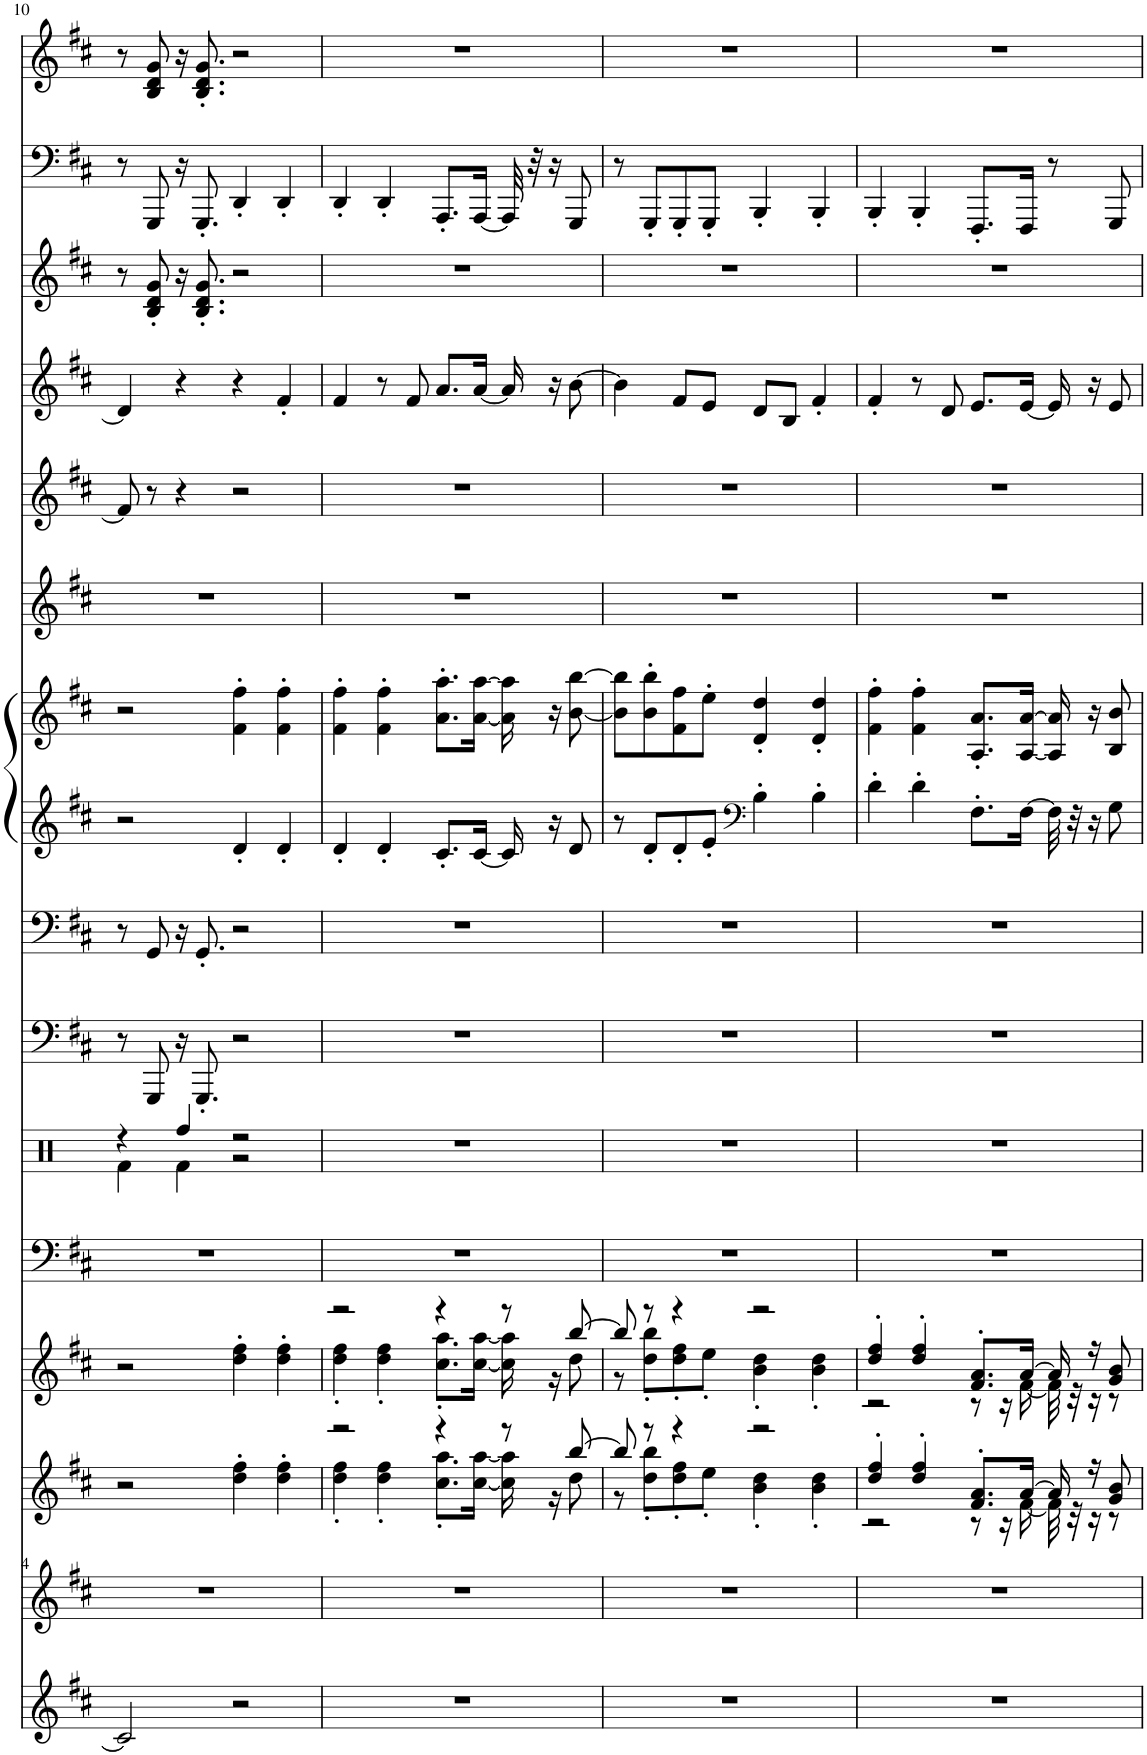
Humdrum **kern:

**kern	**kern	**kern	**kern	**kern	**kern	**kern	**kern	**kern	**kern	**kern	**kern	**kern	**kern	**kern	**kern
*part15	*part14	*part13	*part12	*part11	*part10	*part9	*part8	*part7	*part7	*part6	*part5	*part4	*part3	*part2	*part1
*staff16	*staff15	*staff14	*staff13	*staff12	*staff11	*staff10	*staff9	*staff8	*staff7	*staff6	*staff5	*staff4	*staff3	*staff2	*staff1
*I"Helicopter	*I"Strings 1	*I"Athmosphere	*I"PizzicatoStr.	*I"Rev. Cymbal	*I"Percussion	*I"Bass Lead	*I"Saw Wave	*I"Saw Wave	*	*I"Voice Oohs	*I"Synth Voice	*I"Tenor Sax	*I"Clean Guitar	*I"Synth Bass 2	*I"Saw Wave, aud_mb1349
*	*I'Str	*	*	*	*	*	*	*	*	*I'V	*I'V	*I'T Sax	*	*	*
!!LO:PB:g=z
*clefG2	*clefG2	*clefG2	*clefG2	*clefF4	*clefX	*clefF4	*clefF4	*clefG2	*clefG2	*clefG2	*clefG2	*clefG2	*clefG2	*clefF4	*clefG2
*	*	*	*	*	*	*	*	*	*	*	*	*Trd8c14	*	*	*
*k[f#c#]	*k[f#c#]	*k[f#c#]	*k[f#c#]	*k[f#c#]	*k[]	*k[f#c#]	*k[f#c#]	*k[f#c#]	*k[f#c#]	*k[f#c#]	*k[f#c#]	*k[f#c#]	*k[f#c#]	*k[f#c#]	*k[f#c#]
*M4/4	*M4/4	*M4/4	*M4/4	*M4/4	*M4/4	*M4/4	*M4/4	*M4/4	*M4/4	*M4/4	*M4/4	*M4/4	*M4/4	*M4/4	*M4/4
=10	=10	=10	=10	=10	=10	=10	=10	=10	=10	=10	=10	=10	=10	=10	=10
*	*	*	*	*	*^	*	*	*	*	*	*	*	*	*	*
2cn/]	1r	2r	2r	1r	4r	4Rf\	8r	8r	2r	2r	1r	8f#/]	4d/]	8r	8r	8r
.	.	.	.	.	.	.	8GGG/	8GG/	.	.	.	8r	.	8B/' 8d/' 8g/'	8GGG/	8B/ 8d/ 8g/
.	.	.	.	.	4Rff/	4Rf\	16r	16r	.	.	.	4r	4r	16r	16r	16r
.	.	.	.	.	.	.	8.GGG'/	8.GG'/	.	.	.	.	.	8.B/' 8.d/' 8.g/'	8.GGG'/	8.B/' 8.d/' 8.g/'
2r	.	4dd\' 4ff#\'	4dd\' 4ff#\'	.	2r	2r	2r	2r	4d'/	4f#\' 4ff#\'	.	2r	4r	2r	4DD'/	2r
.	.	4dd\' 4ff#\'	4dd\' 4ff#\'	.	.	.	.	.	4d'/	4f#\' 4ff#\'	.	.	4f#'/	.	4DD'/	.
*	*	*	*	*	*v	*v	*	*	*	*	*	*	*	*	*	*
=11	=11	=11	=11	=11	=11	=11	=11	=11	=11	=11	=11	=11	=11	=11	=11
*	*	*^	*^	*	*	*	*	*	*	*	*	*	*	*	*
1r	1r	2r	4dd\' 4ff#\'	2r	4dd\' 4ff#\'	1r	1r	1r	1r	4d'/	4f#\' 4ff#\'	1r	1r	4f#/	1r	4DD'/	1r
.	.	.	4dd\' 4ff#\'	.	4dd\' 4ff#\'	.	.	.	.	4d'/	4f#\' 4ff#\'	.	.	8r	.	4DD'/	.
.	.	.	.	.	.	.	.	.	.	.	.	.	.	8f#/	.	.	.
.	.	4r	8.cc#\' 8.aa\'L	4r	8.cc#\' 8.aa\'L	.	.	.	.	8.c#'/L	8.a\' 8.aa\'L	.	.	8.a/L	.	8.AAA'/L	.
.	.	.	[16cc#\ [16aa\Jk	.	[16cc#\ [16aa\Jk	.	.	.	.	[16c#/Jk	[16a\ [16aa\Jk	.	.	[16a/Jk	.	[16AAA/Jk	.
.	.	8r	16cc#\] 16aa\]	8r	16cc#\] 16aa\]	.	.	.	.	16c#/]	16a\] 16aa\]	.	.	16a/]	.	32AAA/]	.
.	.	.	.	.	.	.	.	.	.	.	.	.	.	.	.	32r	.
.	.	.	16r	.	16r	.	.	.	.	16r	16r	.	.	16r	.	16r	.
.	.	[8bb/	8dd\	[8bb/	8dd\	.	.	.	.	8d/	[8b\ [8bb\	.	.	[8b\	.	8GGG/	.
=12	=12	=12	=12	=12	=12	=12	=12	=12	=12	=12	=12	=12	=12	=12	=12	=12	=12
1r	1r	8bb/]	8r	8bb/]	8r	1r	1r	1r	1r	8r	8b\] 8bb\]L	1r	1r	4b\]	1r	8r	1r
.	.	8r	8dd\' 8bb\'L	8r	8dd\' 8bb\'L	.	.	.	.	8d'/L	8b\' 8bb\'	.	.	.	.	8GGG'/L	.
.	.	4r	8dd\' 8ff#\'	4r	8dd\' 8ff#\'	.	.	.	.	8d'/	8f#\ 8ff#\	.	.	8f#/L	.	8GGG'/	.
.	.	.	8ee'\J	.	8ee'\J	.	.	.	.	8e'/J	8ee'\J	.	.	8e/J	.	8GGG'/J	.
*	*	*	*	*	*	*	*	*	*	*clefF4	*	*	*	*	*	*	*
.	.	2r	4b\' 4dd\'	2r	4b\' 4dd\'	.	.	.	.	4B'\	4d/' 4dd/'	.	.	8d/L	.	4BBB'/	.
.	.	.	.	.	.	.	.	.	.	.	.	.	.	8B/J	.	.	.
.	.	.	4b\' 4dd\'	.	4b\' 4dd\'	.	.	.	.	4B'\	4d/' 4dd/'	.	.	4f#'/	.	4BBB'/	.
=13	=13	=13	=13	=13	=13	=13	=13	=13	=13	=13	=13	=13	=13	=13	=13	=13	=13
1r	1r	4dd/' 4ff#/'	2r	4dd/' 4ff#/'	2r	1r	1r	1r	1r	4d'\	4f#\' 4ff#\'	1r	1r	4f#'/	1r	4BBB'/	1r
.	.	4dd/' 4ff#/'	.	4dd/' 4ff#/'	.	.	.	.	.	4d'\	4f#\' 4ff#\'	.	.	8r	.	4BBB'/	.
.	.	.	.	.	.	.	.	.	.	.	.	.	.	8d/	.	.	.
.	.	8.f#/' 8.a/'L	8r	8.f#/' 8.a/'L	8r	.	.	.	.	8.F#'\L	8.A/' 8.a/'L	.	.	8.e/L	.	8.FFF#'/L	.
.	.	.	16r	.	16r	.	.	.	.	.	.	.	.	.	.	.	.
.	.	[16a/Jk	[16f#\	[16a/Jk	[16f#\	.	.	.	.	[16F#\Jk	[16A/ [16a/Jk	.	.	[16e/Jk	.	16FFF#/Jk	.
.	.	16a/]	32f#\]	16a/]	32f#\]	.	.	.	.	32F#\]	16A/] 16a/]	.	.	16e/]	.	8r	.
.	.	.	32r	.	32r	.	.	.	.	32r	.	.	.	.	.	.	.
.	.	16r	16r	16r	16r	.	.	.	.	16r	16r	.	.	16r	.	.	.
.	.	8g/ 8b/	8r	8g/ 8b/	8r	.	.	.	.	8G\	8B/ 8b/	.	.	8e/	.	8GGG/	.
*	*	*v	*v	*	*	*	*	*	*	*	*	*	*	*	*	*	*
*	*	*	*v	*v	*	*	*	*	*	*	*	*	*	*	*	*
=	=	=	=	=	=	=	=	=	=	=	=	=	=	=	=
*-	*-	*-	*-	*-	*-	*-	*-	*-	*-	*-	*-	*-	*-	*-	*-
